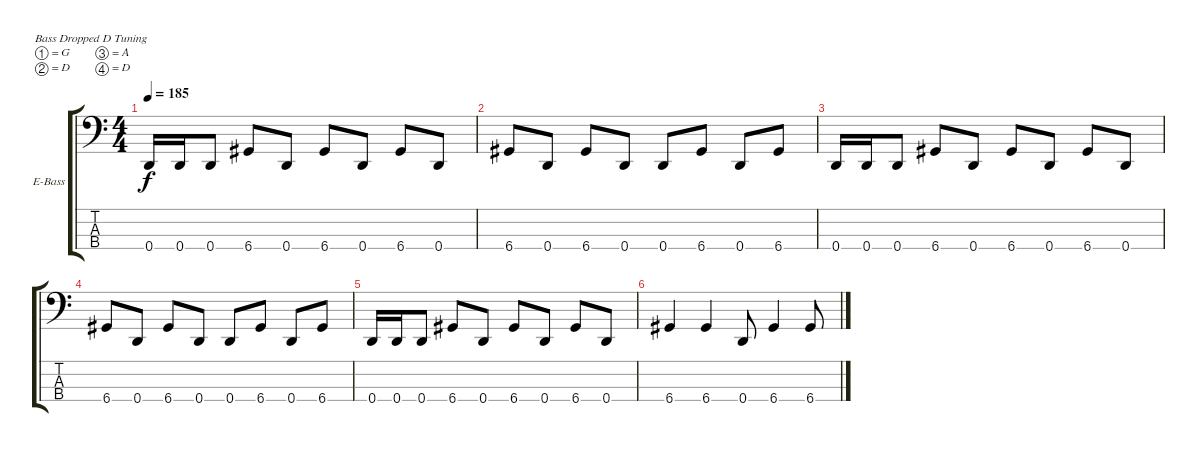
\bracketExtendMode groupsimilarinstruments
\firstSystemTrackNameOrientation horizontal
\otherSystemsTrackNameOrientation horizontal
\track ("John Campbell" "E-Bass") {instrument electricbasspick}
\staff {score tabs}
\tuning (G2 D2 A1 D1)
\ts (4 4)
\tempo 185
\clef f4
\ks c
0.4.16{dy f} 0.4.16 0.4.8 6.4.8 0.4.8 6.4.8 0.4.8 6.4.8 0.4.8 |
6.4.8 0.4.8 6.4.8 0.4.8 0.4.8 6.4.8 0.4.8 6.4.8 |
0.4.16 0.4.16 0.4.8 6.4.8 0.4.8 6.4.8 0.4.8 6.4.8 0.4.8 |
6.4.8 0.4.8 6.4.8 0.4.8 0.4.8 6.4.8 0.4.8 6.4.8 |
0.4.16 0.4.16 0.4.8 6.4.8 0.4.8 6.4.8 0.4.8 6.4.8 0.4.8 |
6.4.4 6.4.4 0.4.8 6.4.4 6.4.8
